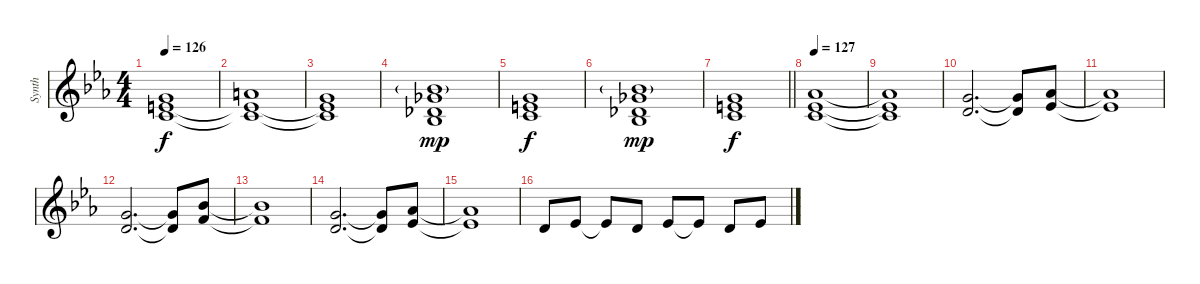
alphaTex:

\track ("Synth" "Synth") {instrument stringensemble1}
\staff {score}
\tuning (E4 C4 G3 C3 G2 C2) {hide}
\ts (4 4)
\tempo 126
\clef g2
\ks cminor
(3.1 4.2 5.3).1{dy f} |
(5.1 4.2{t} 5.3{t}).1 |
(3.1 4.2{t} 5.3{t}).1 |
(6.1{g} 6.2 6.3 10.4).1{dy mp} |
(0.1 7.2 5.3).1{dy f} |
(6.1{g} 6.2 6.3 10.4).1{dy mp} |
\barLineRight lightlight
(0.1 7.2 5.3).1{dy f} |
\tempo 127
(4.1 3.2 5.3).1 |
(4.1{t} 3.2{t} 5.3{t}).1 |
(3.1 2.2).2{d} (3.1{t} 2.2{t}).8 (4.1 3.2).8 |
(4.1{t} 3.2{t}).1 |
(3.1 2.2).2{d} (3.1{t} 2.2{t}).8 (6.1 5.2).8 |
(6.1{t} 5.2{t}).1 |
(3.1 2.2).2{d} (3.1{t} 2.2{t}).8 (4.1 3.2).8 |
(4.1{t} 3.2{t}).1 |
2.2.8 3.2.8 3.2{t}.8 2.2.8 3.2.8 3.2{t}.8 2.2.8 3.2.8
